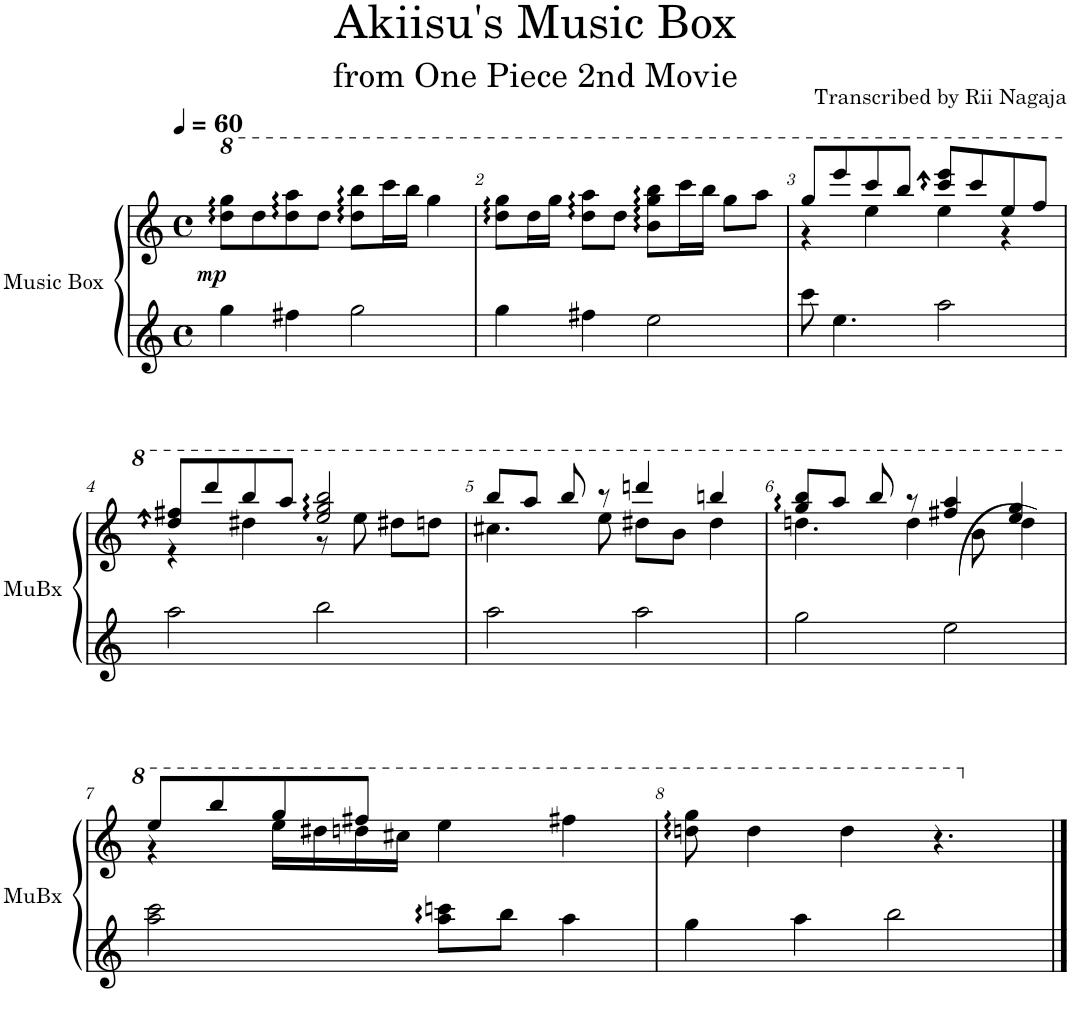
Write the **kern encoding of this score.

**kern	**kern	**dynam
*part1	*part1	*part1
*staff2	*staff1	*staff1/2
*I"Music Box	*	*
*I'MuBx	*	*
*clefG2	*clefG2	*
*k[]	*k[]	*
*M4/4	*M4/4	*
*met(c)	*met(c)	*
*MM60	*MM60	*
*	*8va	*
=1	=1	=1
!	!	!LO:DY:b
4gg\	8ddd\:: 8ggg\::L	mp
.	8ddd\	.
4ff#X\	8ddd\:: 8aaa\::	.
.	8ddd\J	.
2gg\	8ddd\:: 8bbb\::L	.
.	16cccc\L	.
.	16bbb\JJ	.
.	4ggg\	.
=2	=2	=2
4gg\	8ddd\:: 8ggg\::L	.
.	16ddd\L	.
.	16ggg\JJ	.
4ff#X\	8ddd\:: 8aaa\::L	.
.	8ddd\J	.
2ee\	8bb\:: 8ggg\:: 8bbb\::L	.
.	16cccc\L	.
.	16bbb\JJ	.
.	8ggg\L	.
.	8aaa\J	.
=3	=3	=3
*	*^	*
8ccc\	8ggg/L	4r	.
4.ee\	8eeee/	.	.
.	8cccc/	4eee\	.
.	8bbb/J	.	.
2aa\	8cccc/:: 8eeee/::L	4eee\	.
.	8cccc/	.	.
.	8eee/	4r	.
.	8fff/J	.	.
!!LO:LB:g=z	!!
=4	=4	=4	=4
2aa\	8ddd/:: 8fff#X/::L	4r	.
.	8dddd/	.	.
.	8bbb/	4ddd#X\	.
.	8aaa/J	.	.
2bb\	2eee/:: 2ggg/:: 2bbb/::	8r	.
.	.	8eee\	.
.	.	8ddd#X\L	.
.	.	8dddn\J	.
=5	=5	=5	=5
2aa\	8bbb/L	4.ccc#X\	.
.	8aaa/J	.	.
.	8bbb/	.	.
.	8r	8eee\	.
2aa\	4ddddn/	8ddd#X\L	.
.	.	8bb\J	.
.	4bbbn/	4ddd#\	.
=6	=6	=6	=6
2gg\	8ggg/:: 8bbb/::L	4.dddn\	.
.	8aaa/J	.	.
.	8bbb/	.	.
.	8r	4ddd\	.
2ee\	4fff#X/ 4aaa/	.	.
.	.	8bb\	.
.	4eee/ 4ggg/	(4ddd\	.
!!LO:LB:g=z	!!
=7	=7	=7	=7
2aa\ 2ccc\	8eee/L	4r	.
.	8bbb/	.	.
.	8ggg/	16eee\LL	.
.	.	16ddd#X\	.
.	8fff#X/J	16dddn\	.
.	.	16ccc#X\JJ	.
8aa\:: 8cccn\::L	4eee\	2ryy	.
8bb\J	.	.	.
4aa\	4fff#X\	.	.
*	*v	*v	*
=8	=8	=8
4gg\	8dddn\:: 8ggg\::	.
.	4ddd\	.
4aa\	.	.
.	4ddd\	.
2bb\	.	.
.	4.r	.
*	*X8va	*
==	==	==
*-	*-	*-
